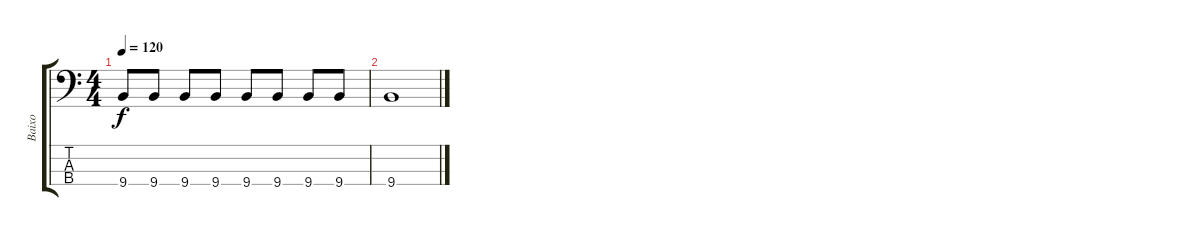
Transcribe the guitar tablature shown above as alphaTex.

\track ("Baixo" "Baixo") {instrument electricbassfinger}
\staff {score tabs}
\tuning (F2 C2 G1 D1) {hide}
\ts (4 4)
\tempo 120
\clef f4
\ks c
9.4.8{dy f} 9.4.8 9.4.8 9.4.8 9.4.8 9.4.8 9.4.8 9.4.8 |
9.4.1
